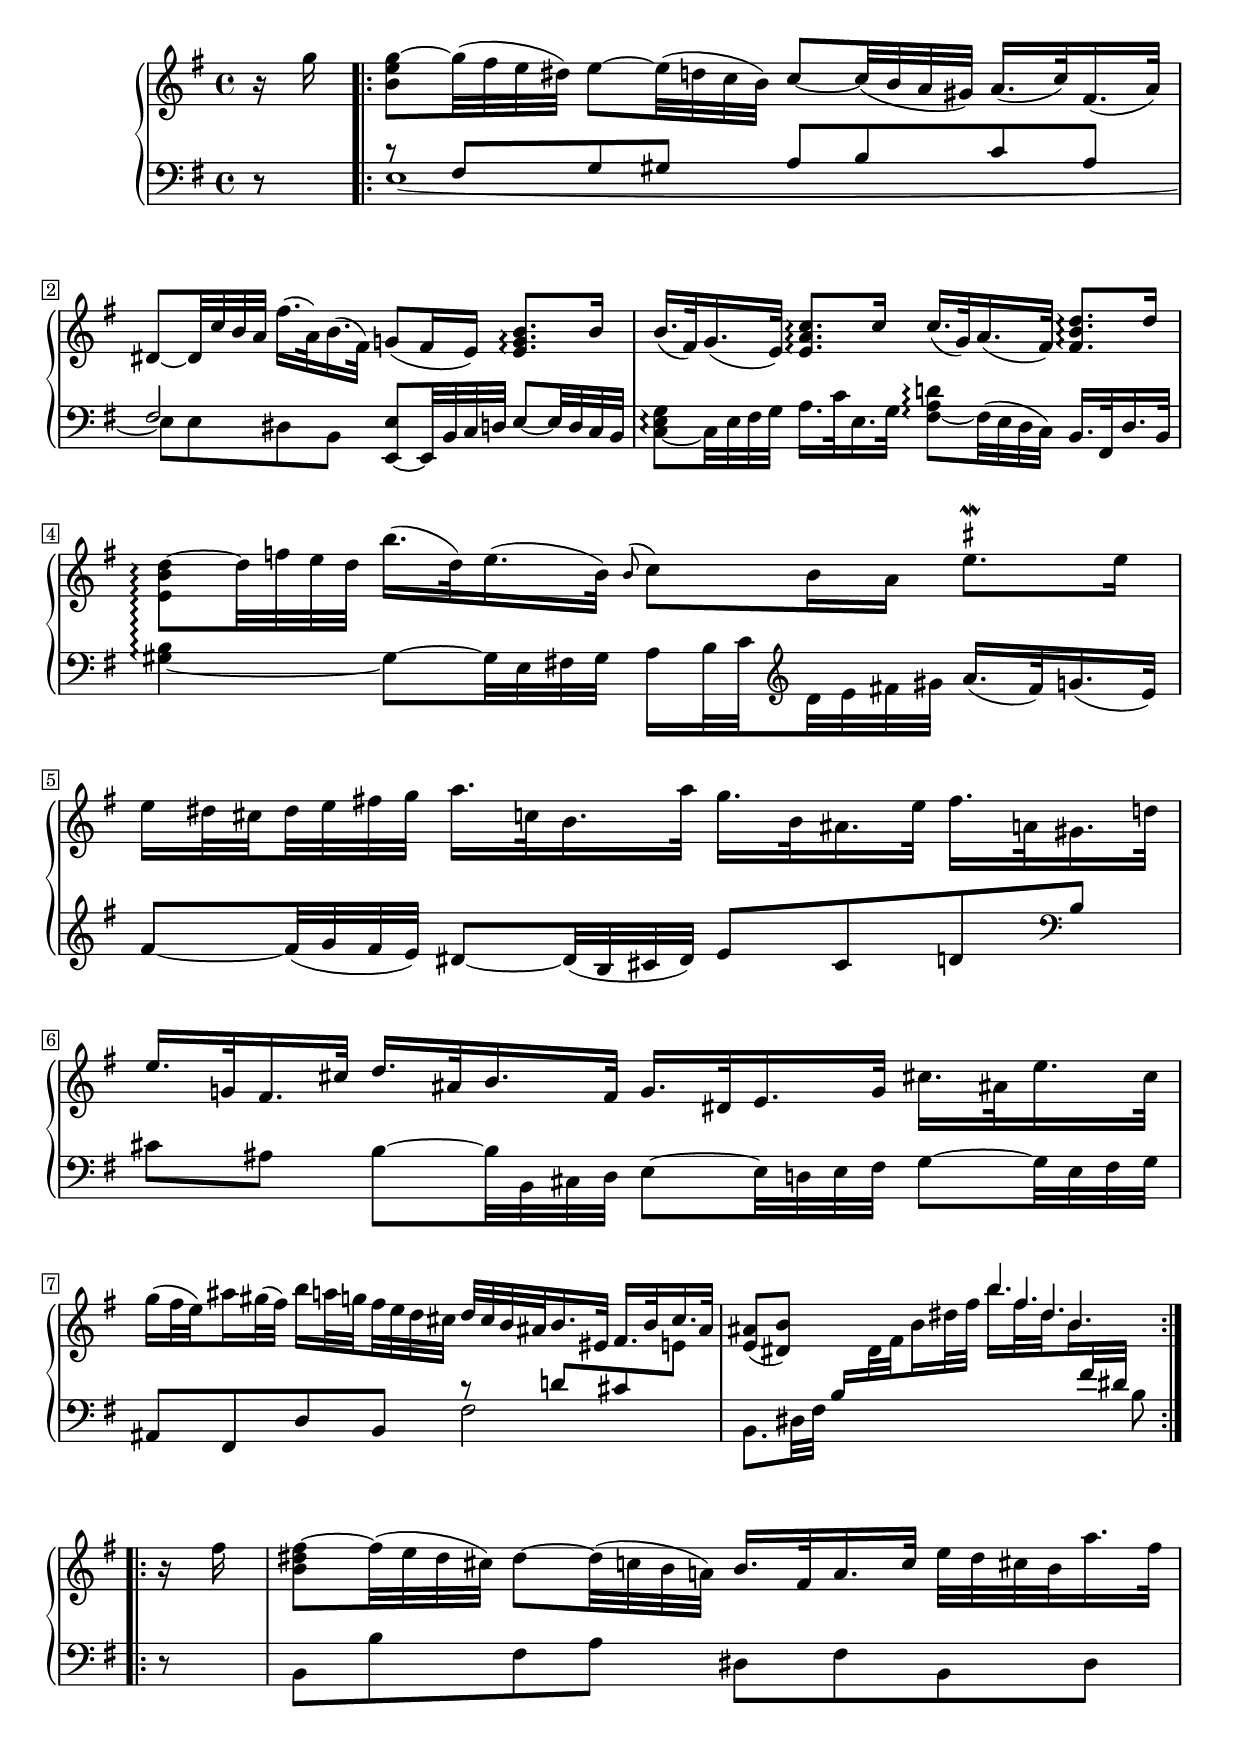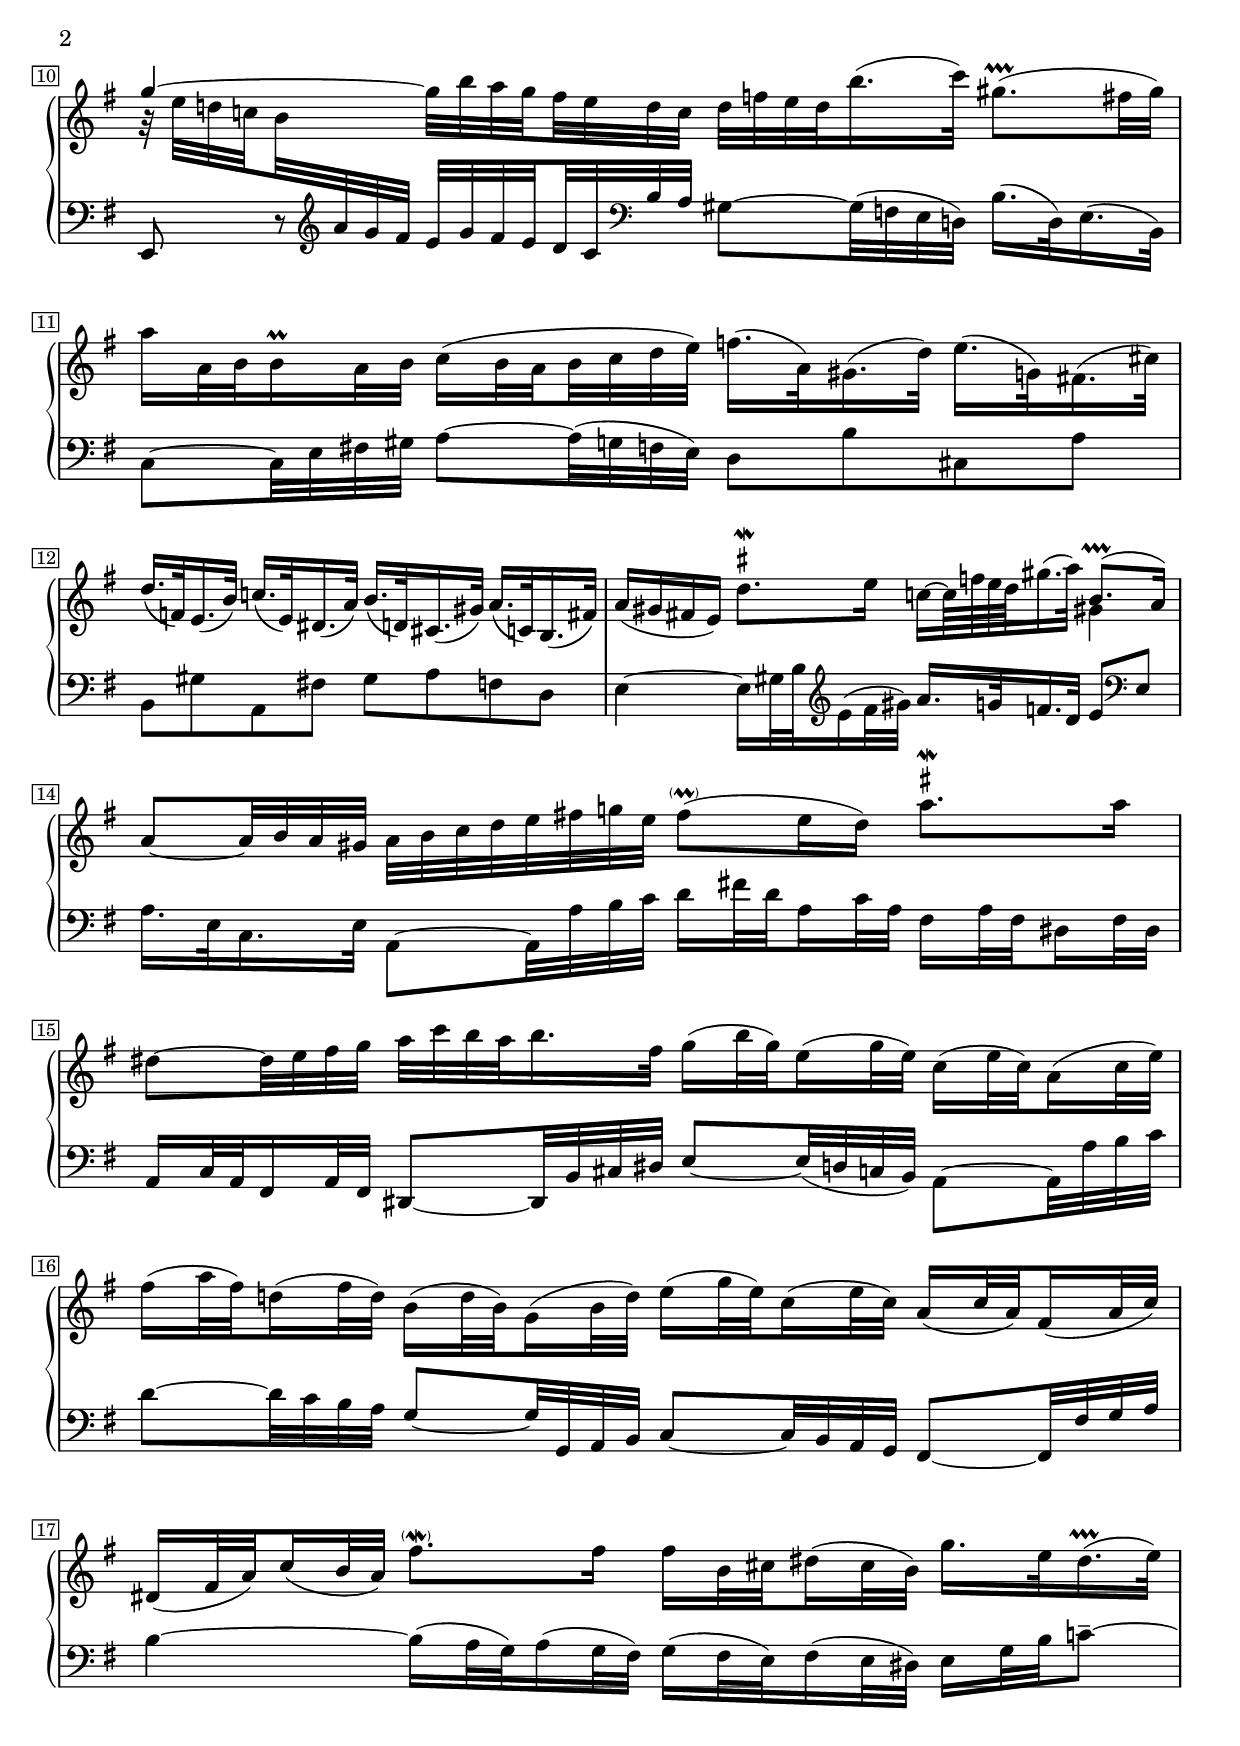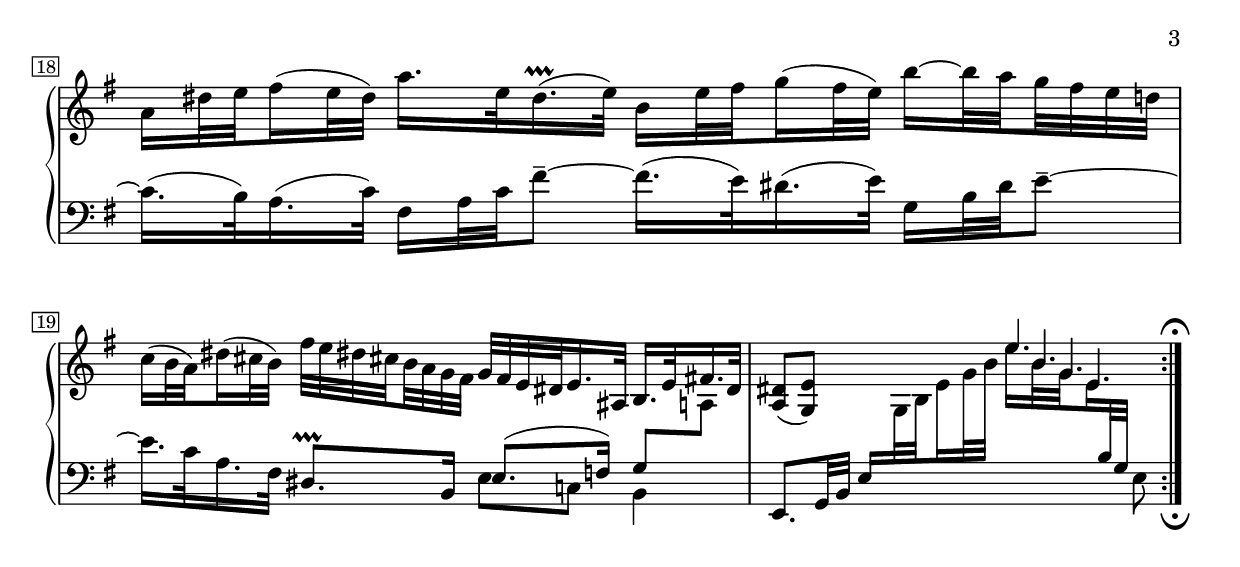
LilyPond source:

Global = {
  \key e \minor
  \time 4/4
  \include "../global.ly"
}

bottom = { \change Staff = "lower" \stemUp }
top = { \change Staff = "upper" \stemDown }

Sopran = \context Voice = "one" \relative c'' {
  \voiceOne
  \override MultiMeasureRest.staff-position = #-2
  \override Rest.staff-position = #0
  \set baseMoment = #(ly:make-moment 1/8)
  \stemNeutral\slurNeutral\tieNeutral
  \partial 8 r16 g'
  \repeat volta 4 {
  %1
  | <b, e g~>8 [ g'32( fis e dis]) e8~[ 32( d c b]) c8~[ 32( b a gis]) a16.[( c32) fis,16.( a32])
  | dis,8~[ dis32 c' b a] fis'16.[( a,32) b16.( fis32])  g8[( fis16 e]) <e g b>8.\arpeggio[ b'16]
  | b16.([ fis32) g16.( e32]) <e a c>8.\arpeggio[ c'16]
    c16.([ g32) a16.( fis32]) <fis b d>8.\arpeggio[ d'16]
  | <e, b' d~>8\arpeggio d'32 f! e d] b'16.[( d,32) e16.( b32])
    \stemUp\appoggiatura b8 \stemNeutral c[ b16 a]
    \once\override TextScript.script-priority = #-100
    e'8.\mordent^\markup { \small\sharp }[ e16]
  %5
  | \set subdivideBeams = ##t e16[ dis32 cis dis e fis g]
    \set subdivideBeams = ##f a16.[ c,!32 b16. a'32] g16.[ b,32 ais16. e'32] fis16.[ a,!32 gis16. d'!32]
  | e16.[ g,!32 fis16. cis'32] d16.[ ais32 b16. fis32] g16.[ dis32 e16. g32] cis!16.[ ais!32 e'16. cis32]
  | \set subdivideBeams = ##t
    g'16[( fis32 e) ais16 gis32( fis]) b16[a!32 g! fis e d cis]
    \set subdivideBeams = ##f
    d[ cis b ais b16. eis,32] fis16.[ b32 cis16. ais32]
  | \mergeDifferentlyDottedOn
    <e ais>8[( <dis b'>]) s4 \stemUp b''4.*1/6 fis4.*1/12 dis4.*1/12 b4.*1/3 s8
  }
  \repeat volta 4 {
    \stemDown r16 fis'
  | <b, dis fis~>8[ fis'32( e dis cis]) dis8~[ dis32( c! b a])
    \stemUp b16.[ fis32 a16. c32] \stemDown e32[ dis cis b a'16. fis32]
  %10
  | \set subdivideBeams = ##t
    \stemUp g4~ \stemDown g32[ b a g fis e d c]
    \set subdivideBeams = ##f
    d32[ f! e d b'16.( c32]) gis8.\prallprall[( fis32 gis])
  | a16[ a,32 b b16\prall a32 b]
    \set subdivideBeams = ##t
    c16[( b32 a b c d e])
    \set subdivideBeams = ##f
    f16.[( a,32) gis16.( d'32)] e16.[( g,!32) fis!16.( cis'32)]
  | \stemUp d16.[( f,!32) e16.( b'32)] c!!16.[( e,32) dis16.( a'32)]
    b16.[( d,!32) cis16.( gis'32)] a16.[( c,!32) b16.( fis'32)]
  | a16[( gis fis! e)]
    \once\override TextScript.script-priority = #-100
    \stemDown d'8.\mordent^\markup { \small\sharp }[ e16]
    c!16~[ c64 f! e d gis16.( a32)] \stemUp b,8.\prallprall[^( a16)]
  | a8~[ 32 b a gis] \stemDown a[ b c d e fis g! e] fis8\parenthesize\prall( e16 d)
    \once\override TextScript.script-priority = #-100
    a'8.\mordent^\markup { \small\sharp }[ 16]
  %15
  | dis,8[ ~ dis32 e fis g] a[ c b a b16. fis32]
    \set subdivideBeams = ##t
    g16[( b32 g) e16( g32 e)] c16[( e32 c) a16( c32 e)]
  | fis16[( a32 fis) d16( fis32 d)] b16[( d32 b) g16( b32 d)]
    e16[( g32 e) c16( e32 c)] \stemUp\slurDown a16[( c32 a) fis16( a32 c)]
  | dis,16[( fis32 a) c16( b32 a)]
    \stemDown\slurUp fis'8.\parenthesize\mordent[ fis16]
    fis16[ b,32 cis dis16( cis32 b)]
    \set subdivideBeams = ##f
    g'16.[ e32 dis16.\prallprall( e32)]
  | \set subdivideBeams = ##t
    a,16[ dis32 e fis16( e32 dis)]
    \set subdivideBeams = ##f
    a'16.[ e32 dis16.\prallprall( e32)]
    \set subdivideBeams = ##t
    b16[ e32 fis g16( fis32 e)]
    b'16~[ 32 a g fis e d]
    \set subdivideBeams = ##f
  | \set subdivideBeams = ##t
    c16[( b32 a) dis16( cis32 b)] fis'32[ e dis! cis! b a g fis]
    \set subdivideBeams = ##f
    \stemUp\slurDown g[ fis e dis e16. ais,32] b16.[ e32 fis16. dis32]
  %20
  | <a dis>8[( <g e'>)] s4
    \stemUp e''4.*1/6 b4.*1/12 g4.*1/12 e4.*1/3 s8
    \override Score.TextMark.self-alignment-X = #CENTER
    \textEndMark \markup { \musicglyph "scripts.ufermata" }
  }
  \fine
}

Alto = \context Voice = "Two" \relative c'' {
  \voiceTwo
  \override Rest.staff-position = #0
  \set baseMoment = #(ly:make-moment 1/8)
  \stemDown
  \partial 8 s8
  %1
  | s1*9
  %10
  | \set subdivideBeams = ##t
    g32\rest e'[ d! c! b \bottom \clef treble a g fis] s2.
    \set subdivideBeams = ##f
  | s1*2
  %13
  | \top s2. gis4
}

Tenor = \context Voice = "three" \relative c' {
  \voiceThree
  \override MultiMeasureRest.staff-position = #0
  \override Rest.staff-position = #0
  \stemUp\slurDown\tieDown
  \partial 8 r8
  %1
  | c8\rest fis,[ g gis] a[ b c a]
  | fis2 <e,~ e'>8[ e32 b' c d!] e8~[ e32 d c b]
  | s2. b16.[ fis32 d'16. b32]
  | s2. a''16.[( fis32) g!16.( e32])
  %5
  | fis8~[ fis32( g fis e]) dis8~[ dis32( b cis dis]) e8[ cis d! \clef bass b]
  | s1
  | ais,8[ fis d' b] c'8\rest
    \once\override Beam.positions = #'(5.3 . 4.5)
    d[ cis \top e!]
  | s1*11
  %19
  | s2 \bottom e,8.[^( f16]) g8[ \top a!] \bottom
}

Bass = \context Voice = "four" \relative c {
  \voiceFour
  \override MultiMeasureRest.staff-position = #0
  \override Rest.staff-position = #0
  \set baseMoment = #(ly:make-moment 1/8)
  \set PianoStaff.connectArpeggios = ##t
  \stemDown\slurUp\tieDown
  \partial 8 r8
  \repeat volta 4 {
  %1
  | e1~
  | e8[ e dis b] s2
  | <c~ e g>8\arpeggio[ c32 e fis g] a16.[ c32 e,16. g32] <fis~ a d>8\arpeggio[ fis32( e d c)] s4
  | <gis'_~ b>4\arpeggio gis8^~[ gis32 e fis gis]
    \set subdivideBeams = ##t
    a16[ b32 c \clef treble d e fis! gis]
    \set subdivideBeams = ##f
    s4
  %5
  | s1
  | \tieUp cis,8[ ais] b~[ b32 b, cis d] e8~[ e32 d! e fis] g8~[ g32 e fis g]
  | s2 fis
  | b,8.[ dis32 fis]
    \set subdivideBeams = ##t
    \stemUp
    \once\override Beam.positions = #'(4.6 . 5.8)
    b16[ \top dis32 fis b16 dis32 fis]
    \once\override Beam.positions = #'(-3 . -2.5)
    b16[ fis32 dis b16 \bottom fis32 dis]
    \set subdivideBeams = ##f
    \stemDown b8
  }
  \break
  \repeat volta 4 {
    r8
  | b,8[ b' fis a] dis,[ fis b, dis]
  %10
  | \set subdivideBeams = ##t
    \stemUp e, r e''32[ g fis e d c \clef bass b a]
    \set subdivideBeams = ##f
    \stemDown gis8~[ gis32( f e d]) b'16.[( d,32) e16.( b32])
  | c8~[ c32 e fis gis] a8~[ a32( g! f! e)] d8[ b' cis, a']
  | b,[ gis' a, fis'] gis[ a f! d]
  | e4~ e16[ gis32 b \clef treble e16( fis32 gis])
    \stemUp a16.[ g!32 f!16. d32]
    \override Stem.details.beamed-lengths = #'(4.4)
    e8[ \clef bass e,]
    \revert Stem.details.beamed-lengths
  | \stemDown a16.[ e32 c16. e32] a,8~[ a32 a' b c]
    \set subdivideBeams = ##t
    d16[ fis32 d a16 c32 a] fis16 a32 fis dis16 fis32 dis]
    \set subdivideBeams = ##f
  %15
  | \stemUp\slurDown\tieDown
    a16[ c32 a fis16 a32 fis] dis8~[ dis32 b' cis dis]
    e8~[ e32( d! c! b]) \stemDown\slurUp\tieUp a8~[ a32 a' b c]
  | d8~[ 32 c b a] \stemUp\tieDown g8~[ 32 g, a b] c8~[ 32 b a g] fis8~[ 32 fis' g a]
  | \stemDown\tieUp b4~ 16[( a32 g) a16( g32 fis)] g16[( fis32 e) fis16( e32 dis)] e16[ g32 b c!8~^-]
  | c16.[( b32) a16.( c32]) fis,16[ a32 c fis8~^-] 16.[( e32) dis16.( e32)] g,16[ b32 dis e8~^-]
  | e16.[ c32 a16. fis32] \stemUp dis8.^\prallprall[ b16] \stemDown e8[ c!] b4
  %20
  | \stemUp e,8.[ g32 b]
    \set subdivideBeams = ##t
    \stemUp
    \once\override Beam.positions = #'(2.8 . 3.2)
    e16[ \top g32 b e16 g32 b]
    \once\override Beam.positions = #'(-4 . -4.5)
    e16[ b32 g e16 \bottom b32 g]
    \set subdivideBeams = ##f
    \stemDown e8
    \tweak direction #DOWN
    \textEndMark \markup { \musicglyph "scripts.dfermata" }
  }
  \fine
}

\score {
  \new PianoStaff
  <<
    \accidentalStyle Score.piano
    \context Staff = "upper" <<
      \set Staff.midiInstrument = #"acoustic grand"
      \Global
      \clef treble
      \Sopran
      \Alto
    >>
    \context Staff = "lower" <<
      \set Staff.midiInstrument = #"acoustic grand"
      \Global
      \clef bass
      \Tenor
      \Bass
    >>
  >>
  \header {
    %composer = "Johann Sebastian Bach"
    %opus = "BWV 830"
    title = \markup {
      %\override #'(font-name . "TeX Gyre Schola") {
        "Allemanda"
      %}
    }
  }
  \layout {
    \context {
      \PianoStaff
    }
  }
  \midi {
    \tempo 4 = 50
  }
}
